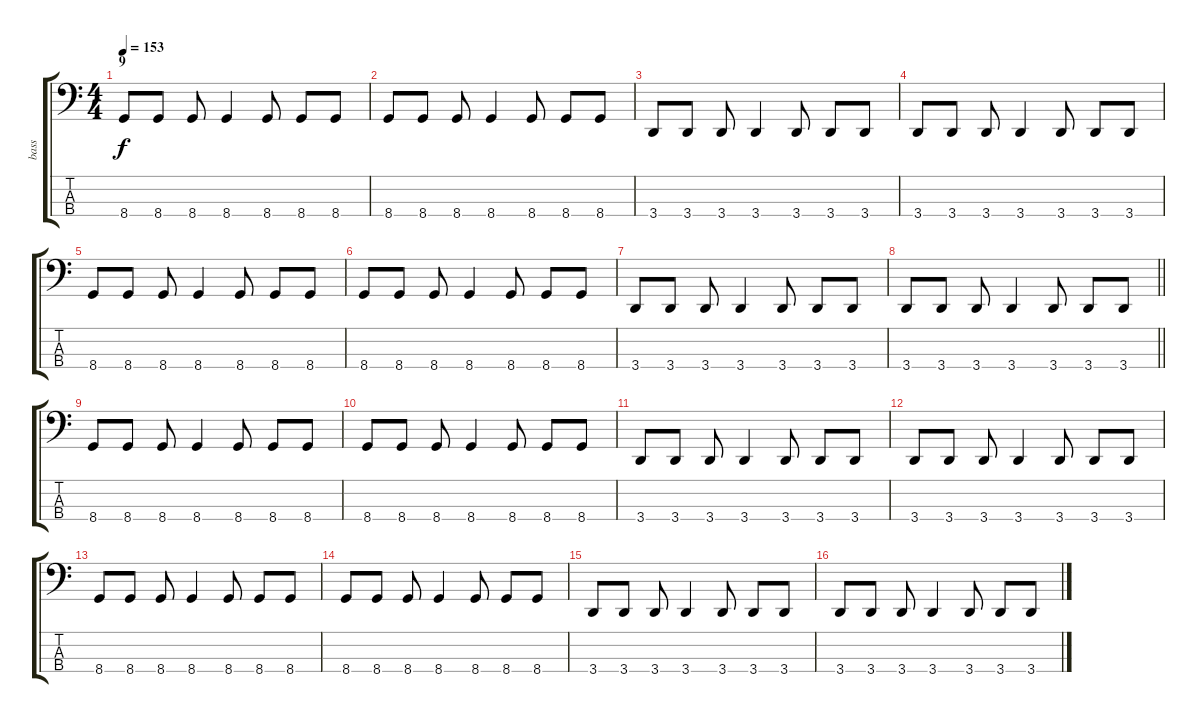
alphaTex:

\track ("bass" "bass") {instrument electricbasspick}
\staff {score tabs}
\tuning (E2 B1 Gb1 B0) {hide}
\ts (4 4)
\section ("" "9")
\tempo 153
\clef f4
\ks c
8.4.8{dy f} 8.4.8 8.4.8 8.4.4 8.4.8 8.4.8 8.4.8 |
8.4.8 8.4.8 8.4.8 8.4.4 8.4.8 8.4.8 8.4.8 |
3.4.8 3.4.8 3.4.8 3.4.4 3.4.8 3.4.8 3.4.8 |
3.4.8 3.4.8 3.4.8 3.4.4 3.4.8 3.4.8 3.4.8 |
8.4.8 8.4.8 8.4.8 8.4.4 8.4.8 8.4.8 8.4.8 |
8.4.8 8.4.8 8.4.8 8.4.4 8.4.8 8.4.8 8.4.8 |
3.4.8 3.4.8 3.4.8 3.4.4 3.4.8 3.4.8 3.4.8 |
\barLineRight lightlight
3.4.8 3.4.8 3.4.8 3.4.4 3.4.8 3.4.8 3.4.8 |
8.4.8 8.4.8 8.4.8 8.4.4 8.4.8 8.4.8 8.4.8 |
8.4.8 8.4.8 8.4.8 8.4.4 8.4.8 8.4.8 8.4.8 |
3.4.8 3.4.8 3.4.8 3.4.4 3.4.8 3.4.8 3.4.8 |
3.4.8 3.4.8 3.4.8 3.4.4 3.4.8 3.4.8 3.4.8 |
8.4.8 8.4.8 8.4.8 8.4.4 8.4.8 8.4.8 8.4.8 |
8.4.8 8.4.8 8.4.8 8.4.4 8.4.8 8.4.8 8.4.8 |
3.4.8 3.4.8 3.4.8 3.4.4 3.4.8 3.4.8 3.4.8 |
3.4.8 3.4.8 3.4.8 3.4.4 3.4.8 3.4.8 3.4.8
